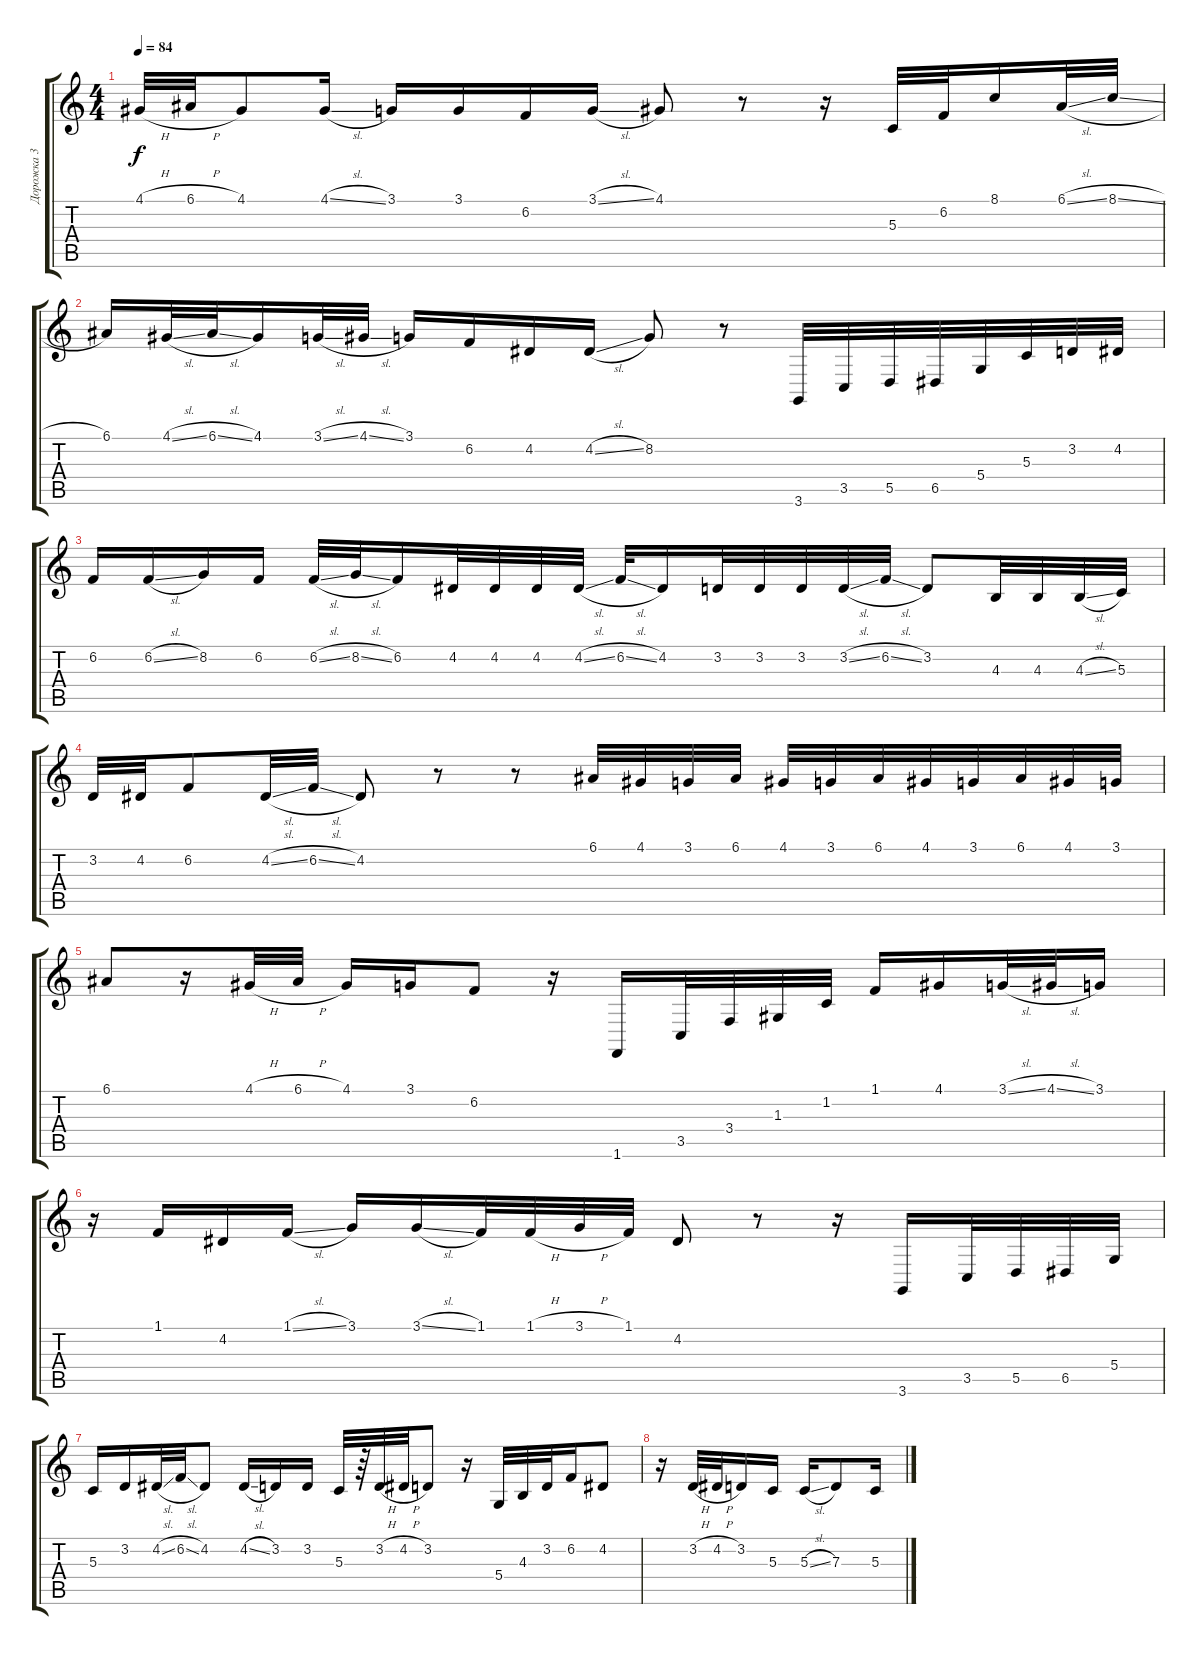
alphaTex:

\track ("Дорожка 3" "Дорожка 3") {instrument fx4atmosphere}
\staff {score tabs}
\tuning (E4 B3 G3 D3 A2 E2) {hide}
\ts (4 4)
\tempo 84
\clef g2
\ks c
4.1{h}.32{dy f} 6.1{h}.32 4.1.8 4.1{sl}.16 3.1.16 3.1.16 6.2.16 3.1{sl}.16 4.1.8 r.8 r.16 5.3.32 6.2.32 8.1.16 6.1{sl}.32 8.1{sl}.32 |
6.1.16 4.1{sl}.32 6.1{sl}.32 4.1.16 3.1{sl}.32 4.1{sl}.32 3.1.16 6.2.16 4.2.16 4.2{sl}.16 8.2.8 r.8 3.6.32 3.5.32 5.5.32 6.5.32 5.4.32 5.3.32 3.2.32 4.2.32 |
6.2.16 6.2{sl}.16 8.2.16 6.2.16 6.2{sl}.32 8.2{sl}.32 6.2.16 4.2.32 4.2.32 4.2.32 4.2{sl}.32 6.2{sl}.32 4.2.16 3.2.32 3.2.32 3.2.32 3.2{sl}.32 6.2{sl}.32 3.2.8 4.3.32 4.3.32 4.3{sl}.32 5.3.32 |
3.2.32 4.2.32 6.2.8 4.2{sl}.32 6.2{sl}.32 4.2.8 r.8 r.8 6.1.32 4.1.32 3.1.32 6.1.32 4.1.32 3.1.32 6.1.32 4.1.32 3.1.32 6.1.32 4.1.32 3.1.32 |
6.1.8 r.16 4.1{h}.32 6.1{h}.32 4.1.16 3.1.16 6.2.8 r.16 1.6.16 3.5.32 3.4.32 1.3.32 1.2.32 1.1.16 4.1.16 3.1{sl}.32 4.1{sl}.32 3.1.16 |
r.16 1.1.16 4.2.16 1.1{sl}.16 3.1.16 3.1{sl}.16 1.1.32 1.1{h}.32 3.1{h}.32 1.1.32 4.2.8 r.8 r.16 3.6.16 3.5.32 5.5.32 6.5.32 5.4.32 |
5.3.16 3.2.16 4.2{sl}.32 6.2{sl}.32 4.2.8 4.2{sl}.16 3.2.16 3.2.16 5.3.32 r.64 3.2{h}.32 4.2{h}.32 3.2.8 r.16 5.4.32 4.3.32 3.2.32 6.2.16 4.2.8 |
r.16 3.2{h}.32 4.2{h}.32 3.2.16 5.3.16 5.3{sl}.16 7.3.8 5.3.16
